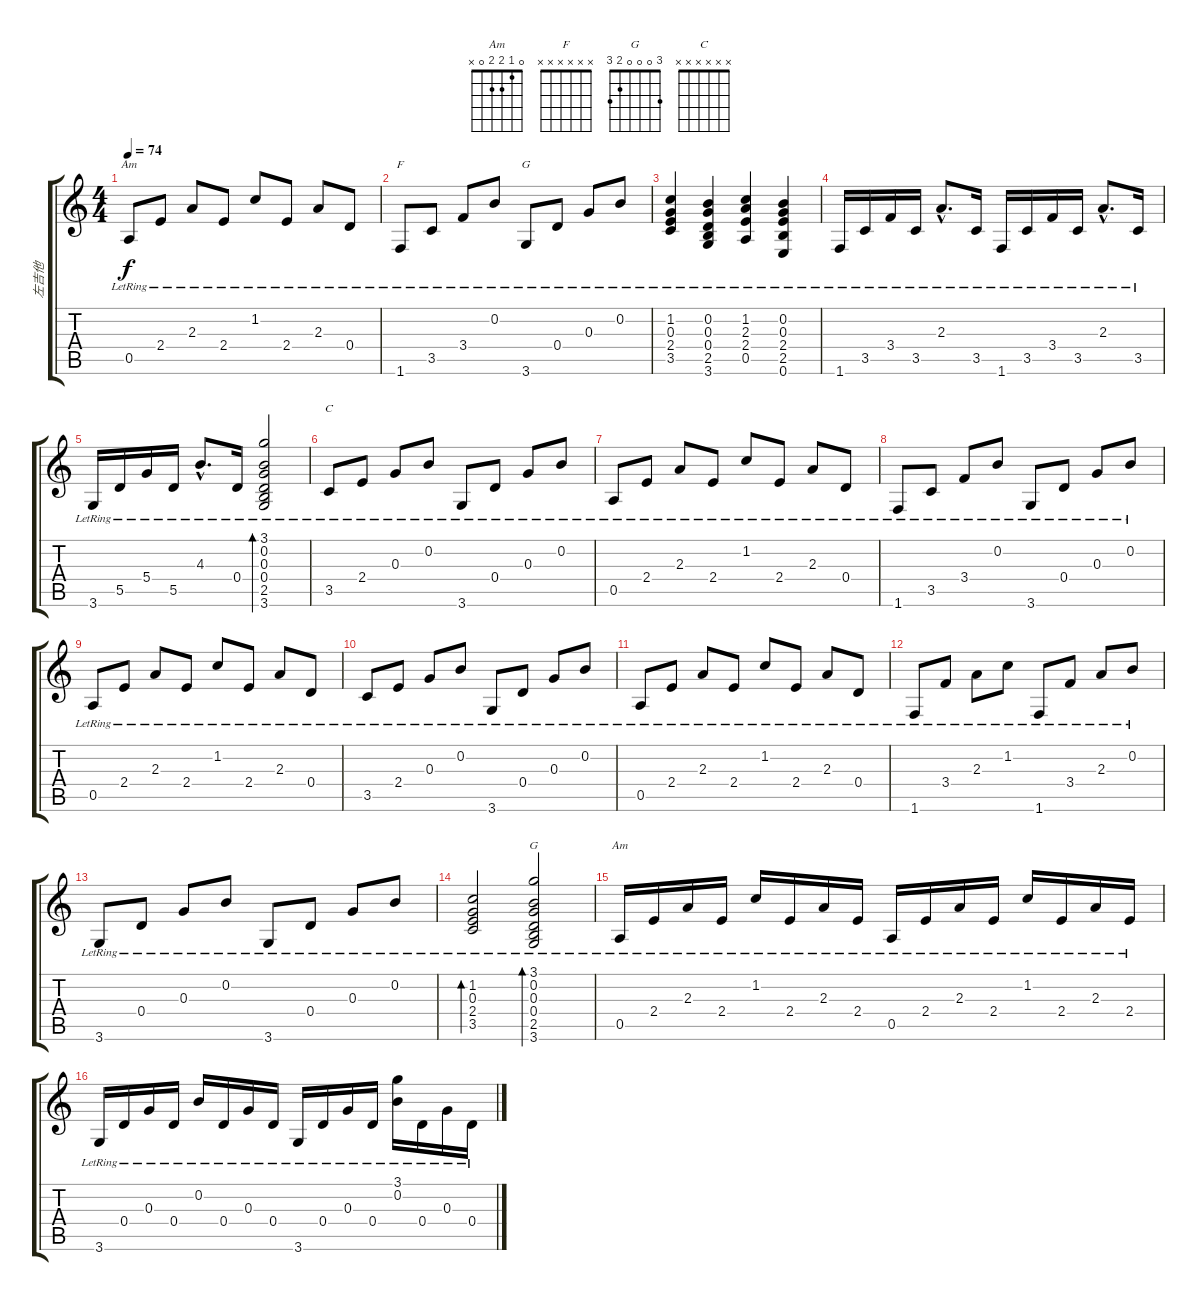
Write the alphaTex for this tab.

\track ("左吉他" "左吉他") {instrument acousticguitarsteel}
\staff {score tabs}
\tuning (E4 B3 G3 D3 A2 E2) {hide}
\chord ("Am" x x x x x x)
\chord ("F" x x x x x x)
\chord ("G" x x x x x x)
\chord ("C" x x x x x x)
\chord ("G" 3 0 0 0 2 3)
\chord ("Am" 0 1 2 2 0 x)
\ts (4 4)
\tempo 74
\clef g2
\ks c
0.5{lr}.8{ch "Am" dy f} 2.4{lr}.8 2.3{lr}.8 2.4{lr}.8 1.2{lr}.8 2.4{lr}.8 2.3{lr}.8 0.4{lr}.8 |
1.6{lr}.8{ch "F"} 3.5{lr}.8 3.4{lr}.8 0.2{lr}.8 3.6{lr}.8{ch "G"} 0.4{lr}.8 0.3{lr}.8 0.2{lr}.8 |
(1.2{lr} 0.3{lr} 2.4{lr} 3.5{lr}).4 (0.2{lr} 0.3{lr} 0.4{lr} 2.5{lr} 3.6{lr}).4 (1.2{lr} 2.3{lr} 2.4{lr} 0.5{lr}).4 (0.2{lr} 0.3{lr} 2.4{lr} 2.5{lr} 0.6{lr}).4 |
1.6{lr}.16 3.5{lr}.16 3.4{lr}.16 3.5{lr}.16 2.3{hac lr}.8{d} 3.5{lr}.16 1.6{lr}.16 3.5{lr}.16 3.4{lr}.16 3.5{lr}.16 2.3{hac lr}.8{d} 3.5{lr}.16 |
3.6{lr}.16 5.5{lr}.16 5.4{lr}.16 5.5{lr}.16 4.3{hac lr}.8{d} 0.4{lr}.16 (3.1{lr} 0.2{lr} 0.3{lr} 0.4{lr} 2.5{lr} 3.6{lr}).2{bd 60} |
3.5{lr}.8{ch "C"} 2.4{lr}.8 0.3{lr}.8 0.2{lr}.8 3.6{lr}.8 0.4{lr}.8 0.3{lr}.8 0.2{lr}.8 |
0.5{lr}.8 2.4{lr}.8 2.3{lr}.8 2.4{lr}.8 1.2{lr}.8 2.4{lr}.8 2.3{lr}.8 0.4{lr}.8 |
1.6{lr}.8 3.5{lr}.8 3.4{lr}.8 0.2{lr}.8 3.6{lr}.8 0.4{lr}.8 0.3{lr}.8 0.2{lr}.8 |
0.5{lr}.8 2.4{lr}.8 2.3{lr}.8 2.4{lr}.8 1.2{lr}.8 2.4{lr}.8 2.3{lr}.8 0.4{lr}.8 |
3.5{lr}.8 2.4{lr}.8 0.3{lr}.8 0.2{lr}.8 3.6{lr}.8 0.4{lr}.8 0.3{lr}.8 0.2{lr}.8 |
0.5{lr}.8 2.4{lr}.8 2.3{lr}.8 2.4{lr}.8 1.2{lr}.8 2.4{lr}.8 2.3{lr}.8 0.4{lr}.8 |
1.6{lr}.8 3.4{lr}.8 2.3{lr}.8 1.2{lr}.8 1.6{lr}.8 3.4{lr}.8 2.3{lr}.8 0.2{lr}.8 |
3.6{lr}.8 0.4{lr}.8 0.3{lr}.8 0.2{lr}.8 3.6{lr}.8 0.4{lr}.8 0.3{lr}.8 0.2{lr}.8 |
(1.2{lr} 0.3{lr} 2.4{lr} 3.5{lr}).2{bd 60} (3.1{lr} 0.2{lr} 0.3{lr} 0.4{lr} 2.5{lr} 3.6{lr}).2{bd 60 ch "G"} |
0.5{lr}.16{ch "Am"} 2.4{lr}.16 2.3{lr}.16 2.4{lr}.16 1.2{lr}.16 2.4{lr}.16 2.3{lr}.16 2.4{lr}.16 0.5{lr}.16 2.4{lr}.16 2.3{lr}.16 2.4{lr}.16 1.2{lr}.16 2.4{lr}.16 2.3{lr}.16 2.4{lr}.16 |
3.6{lr}.16 0.4{lr}.16 0.3{lr}.16 0.4{lr}.16 0.2{lr}.16 0.4{lr}.16 0.3{lr}.16 0.4{lr}.16 3.6{lr}.16 0.4{lr}.16 0.3{lr}.16 0.4{lr}.16 (3.1{lr} 0.2{lr}).16 0.4{lr}.16 0.3{lr}.16 0.4{lr}.16
